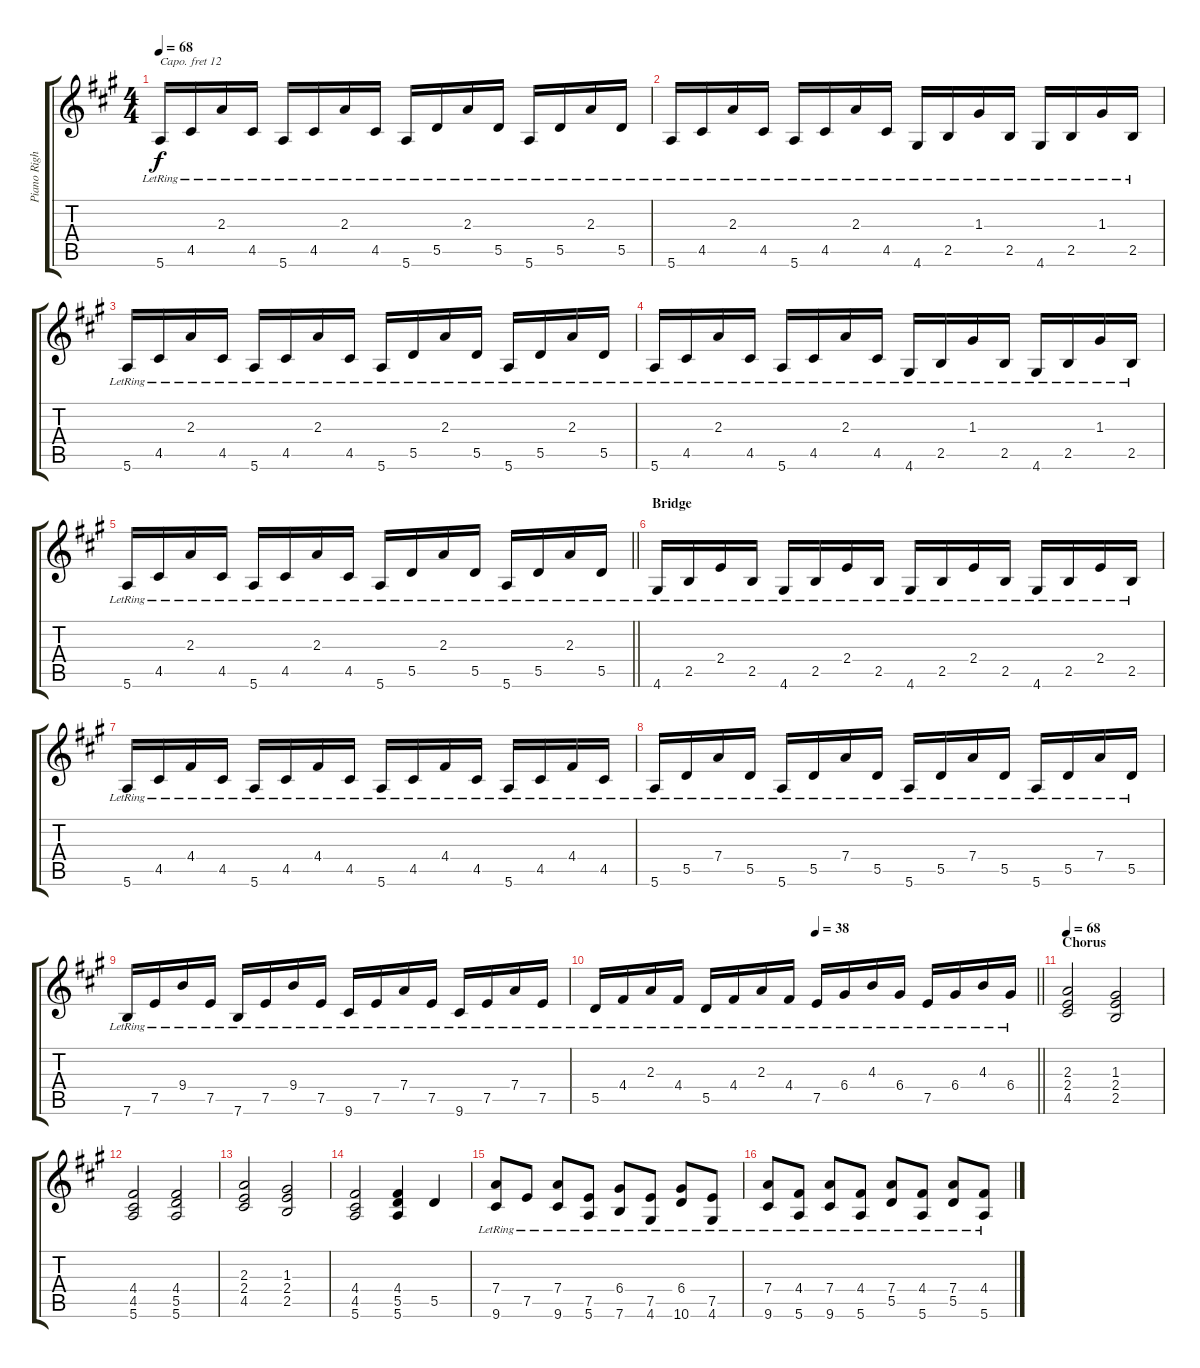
\track ("Piano Right" "Piano Righ") {instrument acousticgrandpiano}
\staff {score tabs}
\capo 12
\tuning (E4 B3 G3 D3 A2 E2) {hide}
\ts (4 4)
\tempo 68
\clef g2
\ks a
5.6{lr}.16{dy f} 4.5{lr}.16 2.3{lr}.16 4.5{lr}.16 5.6{lr}.16 4.5{lr}.16 2.3{lr}.16 4.5{lr}.16 5.6{lr}.16 5.5{lr}.16 2.3{lr}.16 5.5{lr}.16 5.6{lr}.16 5.5{lr}.16 2.3{lr}.16 5.5{lr}.16 |
5.6{lr}.16 4.5{lr}.16 2.3{lr}.16 4.5{lr}.16 5.6{lr}.16 4.5{lr}.16 2.3{lr}.16 4.5{lr}.16 4.6{lr}.16 2.5{lr}.16 1.3{lr}.16 2.5{lr}.16 4.6{lr}.16 2.5{lr}.16 1.3{lr}.16 2.5{lr}.16 |
5.6{lr}.16 4.5{lr}.16 2.3{lr}.16 4.5{lr}.16 5.6{lr}.16 4.5{lr}.16 2.3{lr}.16 4.5{lr}.16 5.6{lr}.16 5.5{lr}.16 2.3{lr}.16 5.5{lr}.16 5.6{lr}.16 5.5{lr}.16 2.3{lr}.16 5.5{lr}.16 |
5.6{lr}.16 4.5{lr}.16 2.3{lr}.16 4.5{lr}.16 5.6{lr}.16 4.5{lr}.16 2.3{lr}.16 4.5{lr}.16 4.6{lr}.16 2.5{lr}.16 1.3{lr}.16 2.5{lr}.16 4.6{lr}.16 2.5{lr}.16 1.3{lr}.16 2.5{lr}.16 |
\barLineRight lightlight
5.6{lr}.16 4.5{lr}.16 2.3{lr}.16 4.5{lr}.16 5.6{lr}.16 4.5{lr}.16 2.3{lr}.16 4.5{lr}.16 5.6{lr}.16 5.5{lr}.16 2.3{lr}.16 5.5{lr}.16 5.6{lr}.16 5.5{lr}.16 2.3{lr}.16 5.5{lr}.16 |
\section ("" "Bridge")
4.6{lr}.16 2.5{lr}.16 2.4{lr}.16 2.5{lr}.16 4.6{lr}.16 2.5{lr}.16 2.4{lr}.16 2.5{lr}.16 4.6{lr}.16 2.5{lr}.16 2.4{lr}.16 2.5{lr}.16 4.6{lr}.16 2.5{lr}.16 2.4{lr}.16 2.5{lr}.16 |
5.6{lr}.16 4.5{lr}.16 4.4{lr}.16 4.5{lr}.16 5.6{lr}.16 4.5{lr}.16 4.4{lr}.16 4.5{lr}.16 5.6{lr}.16 4.5{lr}.16 4.4{lr}.16 4.5{lr}.16 5.6{lr}.16 4.5{lr}.16 4.4{lr}.16 4.5{lr}.16 |
5.6{lr}.16 5.5{lr}.16 7.4{lr}.16 5.5{lr}.16 5.6{lr}.16 5.5{lr}.16 7.4{lr}.16 5.5{lr}.16 5.6{lr}.16 5.5{lr}.16 7.4{lr}.16 5.5{lr}.16 5.6{lr}.16 5.5{lr}.16 7.4{lr}.16 5.5{lr}.16 |
7.6{lr}.16 7.5{lr}.16 9.4{lr}.16 7.5{lr}.16 7.6{lr}.16 7.5{lr}.16 9.4{lr}.16 7.5{lr}.16 9.6{lr}.16 7.5{lr}.16 7.4{lr}.16 7.5{lr}.16 9.6{lr}.16 7.5{lr}.16 7.4{lr}.16 7.5{lr}.16 |
\tempo (38 0.5)
\barLineRight lightlight
5.5{lr}.16 4.4{lr}.16 2.3{lr}.16 4.4{lr}.16 5.5{lr}.16 4.4{lr}.16 2.3{lr}.16 4.4{lr}.16 7.5{lr}.16 6.4{lr}.16 4.3{lr}.16 6.4{lr}.16 7.5{lr}.16 6.4{lr}.16 4.3{lr}.16 6.4{lr}.16 |
\section ("" "Chorus")
\tempo 68
(2.3 2.4 4.5).2 (1.3 2.4 2.5).2 |
(4.4 4.5 5.6).2 (4.4 5.5 5.6).2 |
(2.3 2.4 4.5).2 (1.3 2.4 2.5).2 |
(4.4 4.5 5.6).2 (4.4 5.5 5.6).4 5.5.4 |
(7.4{lr} 9.6{lr}).8 7.5{lr}.8 (7.4{lr} 9.6{lr}).8 (7.5{lr} 5.6{lr}).8 (6.4{lr} 7.6{lr}).8 (7.5{lr} 4.6{lr}).8 (6.4{lr} 10.6{lr}).8 (7.5{lr} 4.6{lr}).8 |
(7.4{lr} 9.6{lr}).8 (4.4{lr} 5.6{lr}).8 (7.4{lr} 9.6{lr}).8 (4.4{lr} 5.6{lr}).8 (7.4{lr} 5.5{lr}).8 (4.4{lr} 5.6{lr}).8 (7.4{lr} 5.5{lr}).8 (4.4{lr} 5.6{lr}).8
